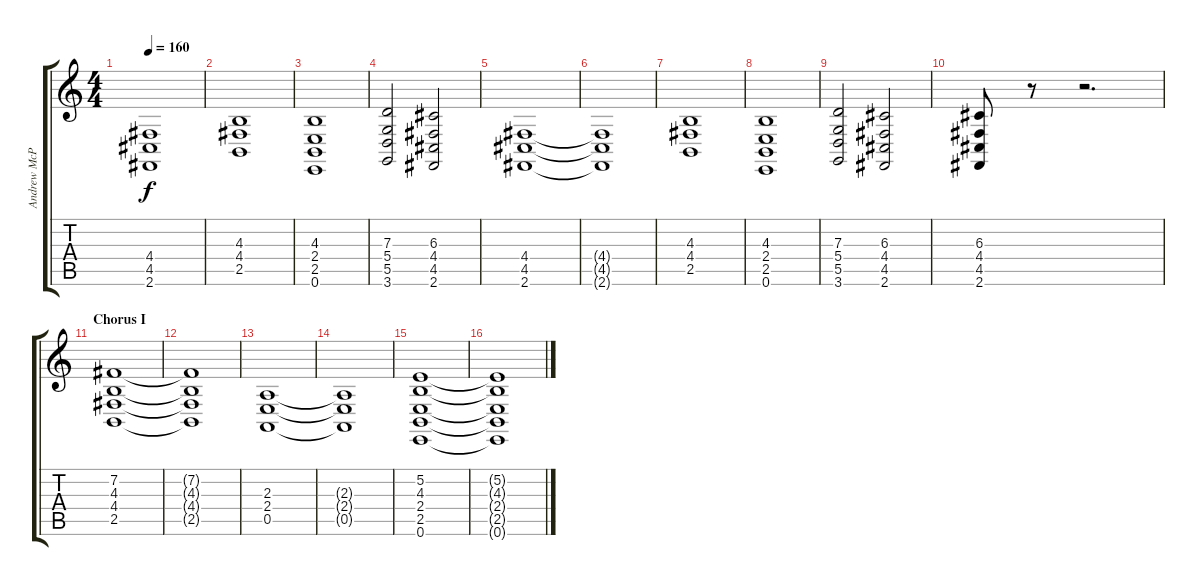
\track ("Andrew McPauls" "Andrew McP") {instrument stringensemble1}
\staff {score tabs}
\tuning (E4 B3 G3 D3 A2 E2) {hide}
\ts (4 4)
\tempo 160
\clef g2
\ks c
(4.4{t} 4.5{t} 2.6{t}).1{dy f} |
(4.3 4.4 2.5).1 |
(4.3 2.4 2.5 0.6).1 |
(7.3 5.4 5.5 3.6).2 (6.3 4.4 4.5 2.6).2 |
(4.4 4.5 2.6).1 |
(4.4{t} 4.5{t} 2.6{t}).1 |
(4.3 4.4 2.5).1 |
(4.3 2.4 2.5 0.6).1 |
(7.3 5.4 5.5 3.6).2 (6.3 4.4 4.5 2.6).2 |
(6.3 4.4 4.5 2.6).8 r.8 r.2{d} |
\section ("" "Chorus I")
(7.2 4.3 4.4 2.5).1 |
(7.2{t} 4.3{t} 4.4{t} 2.5{t}).1 |
(2.3 2.4 0.5).1 |
(2.3{t} 2.4{t} 0.5{t}).1 |
(5.2 4.3 2.4 2.5 0.6).1 |
(5.2{t} 4.3{t} 2.4{t} 2.5{t} 0.6{t}).1
